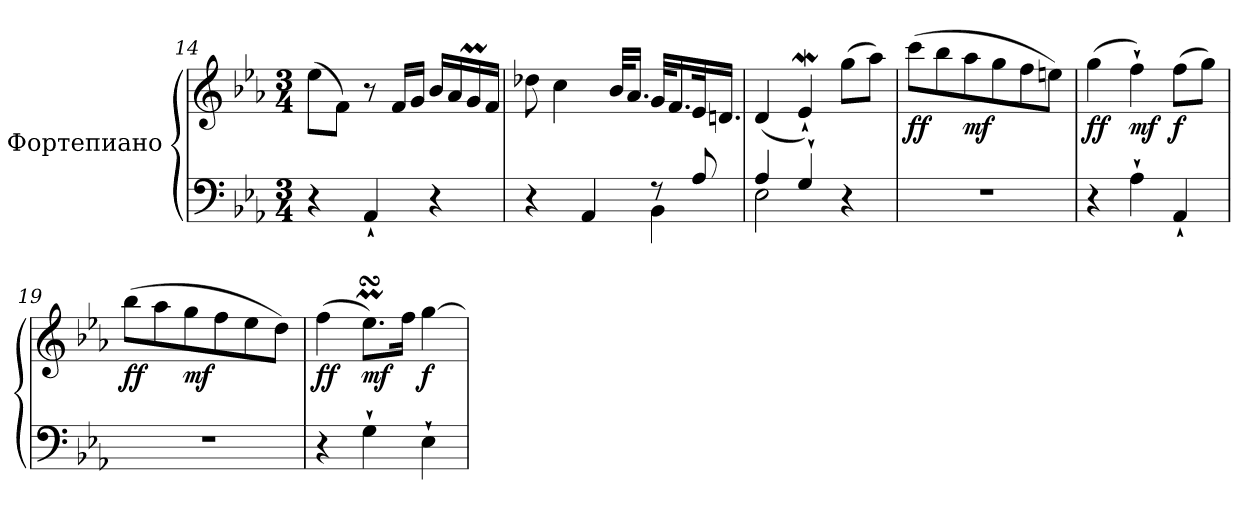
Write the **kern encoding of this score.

**kern	**kern	**dynam
*part1	*part1	*part1
*staff2	*staff1	*staff1/2
*I"Фортепиано	*	*
*clefF4	*clefG2	*
*k[b-e-a-]	*k[b-e-a-]	*
*M3/4	*M3/4	*
=14	=14	=14
4r	(>8ee-\L	.
.	8f\J)	.
4AA-`/	8r	.
.	16f/LL	.
.	16g/JJ	.
4r	16b-/LL	.
.	16a-/	.
.	16gm/	.
.	16f/JJ	.
=15	=15	=15
*^	*	*
4r	2ryy	8dd-X\	.
.	.	4cc\	.
4AA-/	.	.	.
.	.	32b-/KLL	.
.	.	16.a-/JJ	.
8r	4BB-\	32g/KLL	.
.	.	16.f/	.
8A-/	.	32e-/K	.
.	.	16.dn/JJ	.
=16	=16	=16	=16
4A-/	2E-\	(<4d/	.
4G`/	.	4e-w`/)	.
4r	4ryy	(>8gg\L	.
.	.	8aa-\J)	.
*v	*v	*	*
!!LO:LB:g=z
=17	=17	=17
!	!	!LO:DY:b
2.r	(>8ccc\L	ff
.	8bb-\	.
!	!	!LO:DY:b
.	8aa-\	mf
.	8gg\	.
.	8ff\	.
.	8een\J)	.
=18	=18	=18
!	!	!LO:DY:b
4r	(>4gg\	ff
!	!	!LO:DY:b
4A-`\	4ff`\)	mf
!	!	!LO:DY:b
4AA-`/	(>8ff\L	f
.	8gg\J)	.
=19	=19	=19
!	!	!LO:DY:b
2.r	(>8bb-\L	ff
.	8aa-\	.
!	!	!LO:DY:b
.	8gg\	mf
.	8ff\	.
.	8ee-\	.
.	8dd\J)	.
=20	=20	=20
!	!	!LO:DY:b
4r	(>4ff\	ff
!	!	!LO:DY:b
4G`\	8.ee-MsSSs\L)	mf
.	16ff\Jk	.
!	!	!LO:DY:b
4E-`\	[4gg\	f
=	=	=
*-	*-	*-
